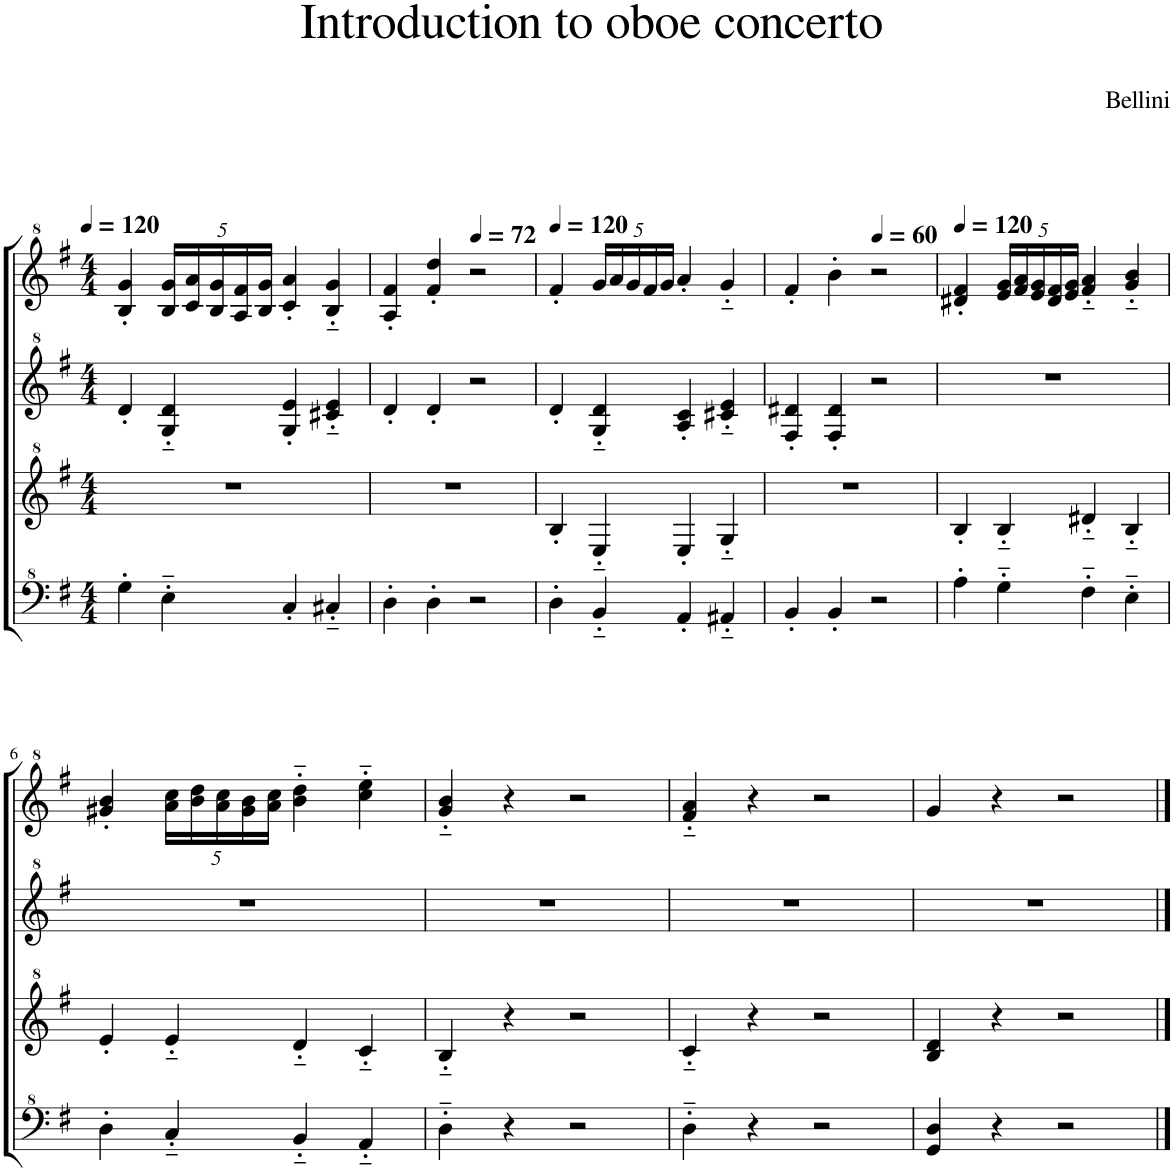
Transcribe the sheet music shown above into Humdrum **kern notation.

**kern	**kern	**kern	**kern
*part1	*part1	*part1	*part1
*staff4	*staff3	*staff2	*staff1
*I"Model III	*	*	*
*clefF^4	*clefG^2	*clefG^2	*clefG^2
*k[f#]	*k[f#]	*k[f#]	*k[f#]
*M4/4	*M4/4	*M4/4	*M4/4
*MM120	*MM120	*MM120	*MM120
=1	=1	=1	=1
4g'\	1r	4dd'/	4b/' 4gg/'
*	*	*	*Xbrackettup
4e'~\	.	4g/'~ 4dd/'~	20b/ 20gg/LL
.	.	.	20cc/ 20aa/
.	.	.	20b/ 20gg/
.	.	.	20a/ 20ff#/
.	.	.	20b/ 20gg/JJ
4c'/	.	4g/' 4ee/'	4cc/' 4aa/'
4c#X'~/	.	4cc#X/'~ 4ee/'~	4b/'~ 4gg/'~
=2	=2	=2	=2
4d'\	1r	4dd'/	4a/' 4ff#/'
4d'\	.	4dd'/	4ff#/' 4ddd/'
*	*	*	*MM72
2r	.	2r	2r
=3	=3	=3	=3
*	*	*	*MM120
4d'\	4b'/	4dd'/	4ff#'/
4B'~/	4e'~/	4g/'~ 4dd/'~	20gg/LL
.	.	.	20aa/
.	.	.	20gg/
.	.	.	20ff#/
.	.	.	20gg/JJ
4A'/	4e'/	4a/' 4cc/'	4aa'/
4A#X'~/	4g'~/	4cc#X/'~ 4ee/'~	4gg'~/
=4	=4	=4	=4
4B'/	1r	4f#/' 4dd#X/'	4ff#'/
4B'/	.	4f#/' 4dd#/'	4bb'\
*	*	*	*MM60
2r	.	2r	2r
=5	=5	=5	=5
*	*	*	*MM120
4a'\	4b'/	1r	4dd#X/' 4ff#/'
4g'~\	4b'~/	.	20ee/ 20gg/LL
.	.	.	20ff#/ 20aa/
.	.	.	20ee/ 20gg/
.	.	.	20dd#/ 20ff#/
.	.	.	20ee/ 20gg/JJ
4f#'~\	4dd#X'~/	.	4ff#/'~ 4aa/'~
4e'~\	4b'~/	.	4gg/'~ 4bb/'~
!!LO:LB:g=z
=6	=6	=6	=6
4d'\	4ee'/	1r	4gg#X/' 4bb/'
4c'~/	4ee'~/	.	20aa\ 20ccc\LL
.	.	.	20bb\ 20ddd\
.	.	.	20aa\ 20ccc\
.	.	.	20gg#\ 20bb\
.	.	.	20aa\ 20ccc\JJ
4B'~/	4dd'~/	.	4bb\'~ 4ddd\'~
4A'~/	4cc'~/	.	4ccc\'~ 4eee\'~
=7	=7	=7	=7
4d'~\	4b'~/	1r	4gg/'~ 4bb/'~
4r	4r	.	4r
2r	2r	.	2r
=8	=8	=8	=8
4d'~\	4cc'~/	1r	4ff#/'~ 4aa/'~
4r	4r	.	4r
2r	2r	.	2r
=9	=9	=9	=9
4G/ 4d/	4b/ 4dd/	1r	4gg/
4r	4r	.	4r
2r	2r	.	2r
==	==	==	==
*-	*-	*-	*-
